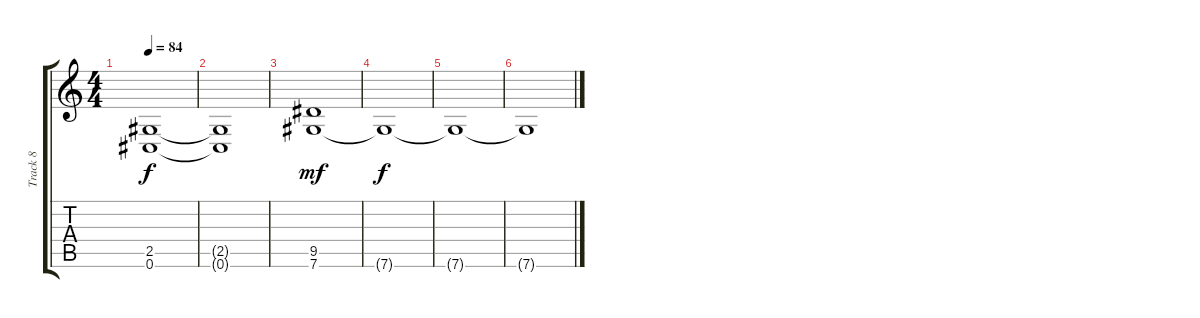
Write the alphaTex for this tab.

\track ("Track 8" "Track 8") {instrument overdrivenguitar}
\staff {score tabs}
\tuning (Db4 Ab3 E3 B2 Gb2 Db2) {hide}
\ts (4 4)
\tempo 84
\clef g2
\ks c
(2.5 0.6).1{dy f} |
(2.5{t} 0.6{t}).1 |
(9.5 7.6).1{dy mf} |
7.6{t}.1{dy f volume 0} |
7.6{t}.1 |
7.6{t}.1
